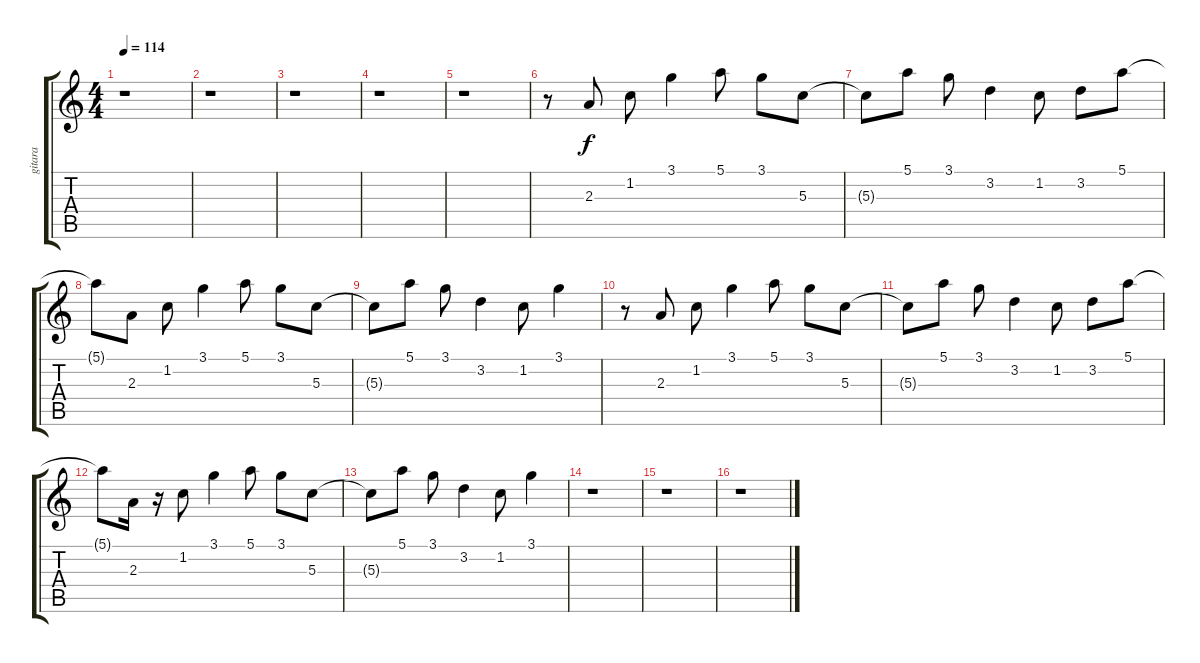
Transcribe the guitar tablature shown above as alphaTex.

\track ("gitara" "gitara") {instrument electricguitarmuted}
\staff {score tabs}
\tuning (E4 B3 G3 D3 A2 E2) {hide}
\ts (4 4)
\tempo 114
\clef g2
\ks c
r.1{dy f} |
r.1 |
r.1 |
r.1 |
r.1 |
r.8 2.3.8 1.2.8 3.1.4 5.1.8 3.1.8 5.3.8 |
5.3{t}.8 5.1.8 3.1.8 3.2.4 1.2.8 3.2.8 5.1.8 |
5.1{t}.8 2.3.8 1.2.8 3.1.4 5.1.8 3.1.8 5.3.8 |
5.3{t}.8 5.1.8 3.1.8 3.2.4 1.2.8 3.1.4 |
r.8 2.3.8 1.2.8 3.1.4 5.1.8 3.1.8 5.3.8 |
5.3{t}.8 5.1.8 3.1.8 3.2.4 1.2.8 3.2.8 5.1.8 |
5.1{t}.8 2.3.16 r.16 1.2.8 3.1.4 5.1.8 3.1.8 5.3.8 |
5.3{t}.8 5.1.8 3.1.8 3.2.4 1.2.8 3.1.4 |
r.1 |
r.1 |
r.1
